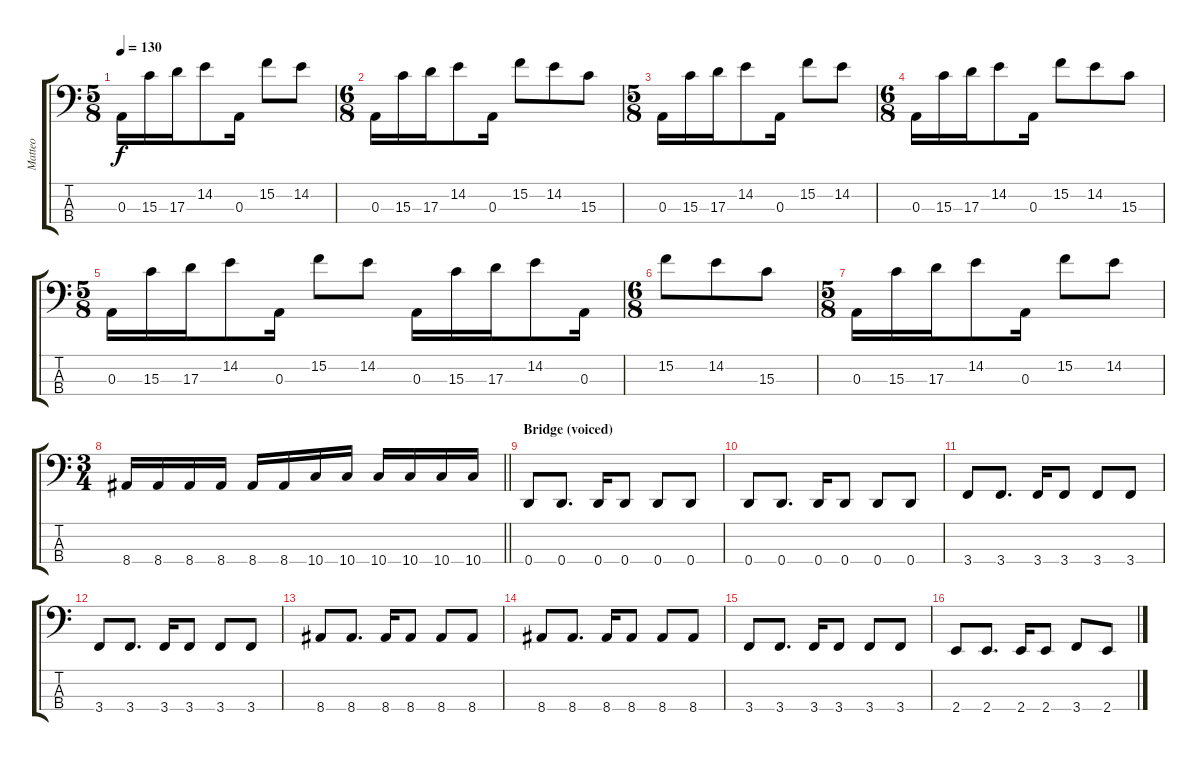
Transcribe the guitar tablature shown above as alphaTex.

\track ("Matteo" "Matteo") {instrument electricbasspick}
\staff {score tabs}
\tuning (G2 D2 A1 D1) {hide}
\ts (5 8)
\tempo 130
\clef f4
\ks c
0.3.16{dy f} 15.3.16 17.3.16 14.2.8 0.3.16 15.2.8 14.2.8 |
\ts (6 8)
0.3.16 15.3.16 17.3.16 14.2.8 0.3.16 15.2.8 14.2.8 15.3.8 |
\ts (5 8)
0.3.16 15.3.16 17.3.16 14.2.8 0.3.16 15.2.8 14.2.8 |
\ts (6 8)
0.3.16 15.3.16 17.3.16 14.2.8 0.3.16 15.2.8 14.2.8 15.3.8 |
\ts (5 8)
0.3.16 15.3.16 17.3.16 14.2.8 0.3.16 15.2.8 14.2.8 0.3.16 15.3.16 17.3.16 14.2.8 0.3.16 |
\ts (6 8)
15.2.8 14.2.8 15.3.8 |
\ts (5 8)
0.3.16 15.3.16 17.3.16 14.2.8 0.3.16 15.2.8 14.2.8 |
\ts (3 4)
\barLineRight lightlight
8.4.16 8.4.16 8.4.16 8.4.16 8.4.16 8.4.16 10.4.16 10.4.16 10.4.16 10.4.16 10.4.16 10.4.16 |
\section ("" "Bridge (voiced)")
0.4.8 0.4.8{d} 0.4.16 0.4.8 0.4.8 0.4.8 |
0.4.8 0.4.8{d} 0.4.16 0.4.8 0.4.8 0.4.8 |
3.4.8 3.4.8{d} 3.4.16 3.4.8 3.4.8 3.4.8 |
3.4.8 3.4.8{d} 3.4.16 3.4.8 3.4.8 3.4.8 |
8.4.8 8.4.8{d} 8.4.16 8.4.8 8.4.8 8.4.8 |
8.4.8 8.4.8{d} 8.4.16 8.4.8 8.4.8 8.4.8 |
3.4.8 3.4.8{d} 3.4.16 3.4.8 3.4.8 3.4.8 |
2.4.8 2.4.8{d} 2.4.16 2.4.8 3.4.8 2.4.8
